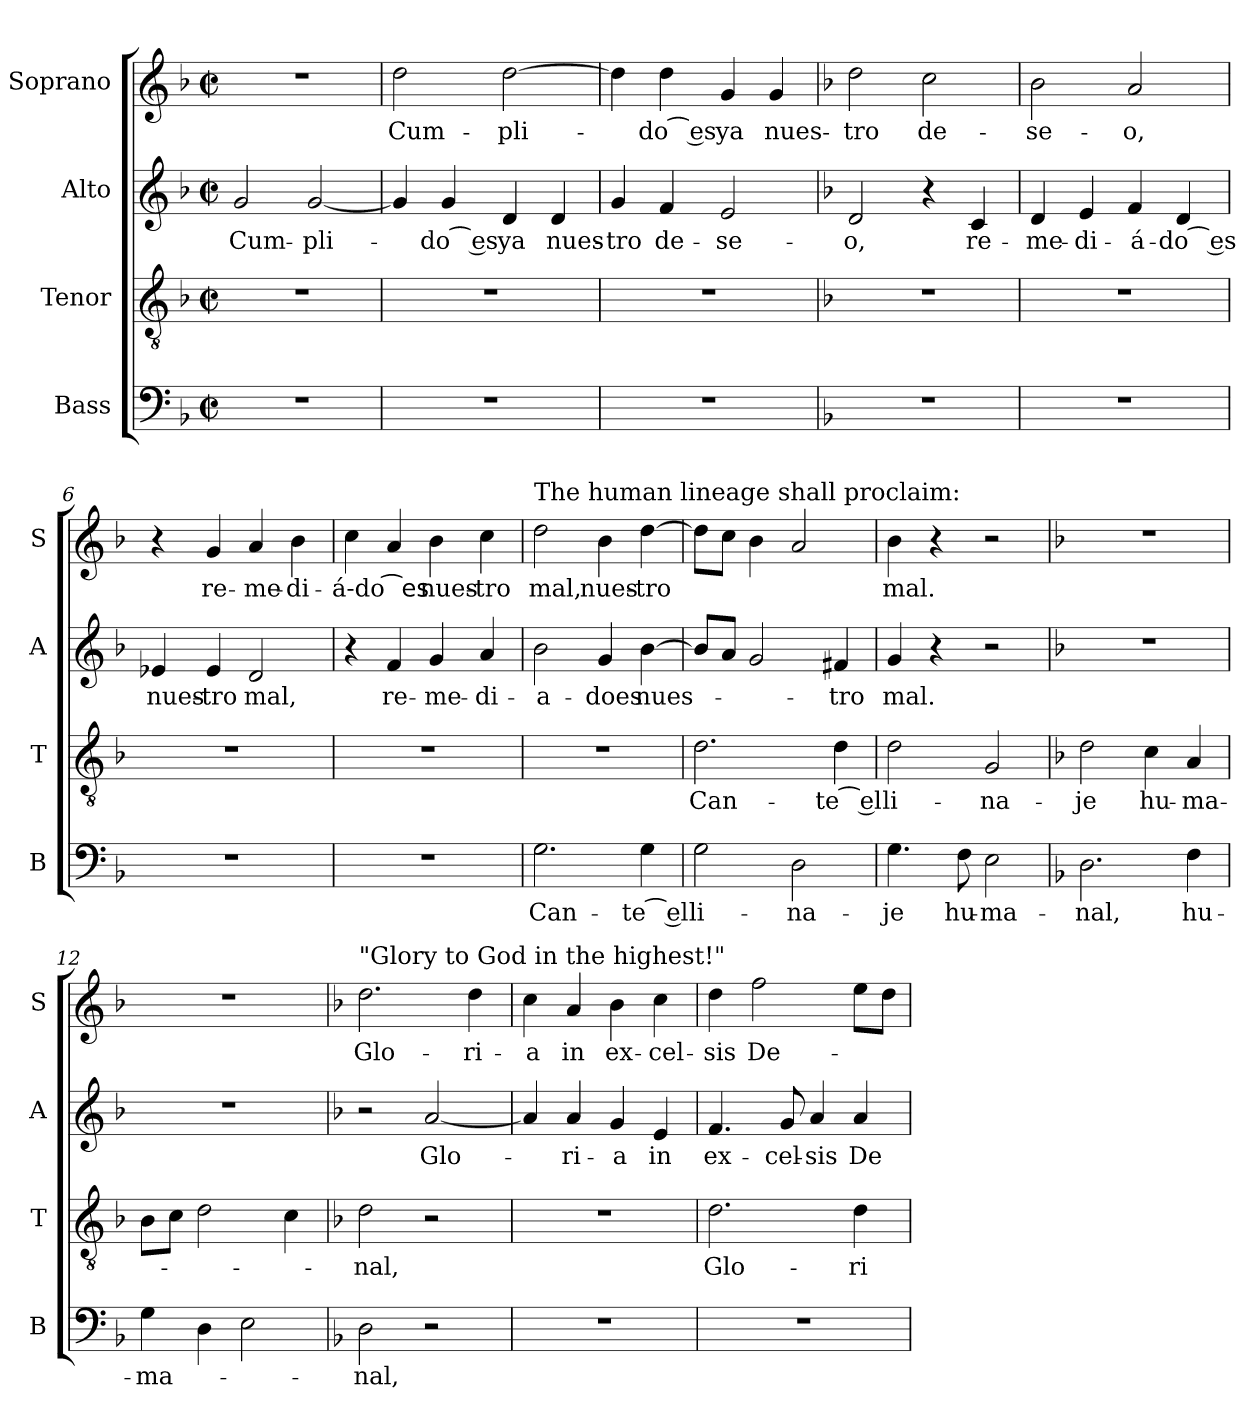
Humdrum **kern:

**kern	**text	**kern	**text	**kern	**text	**kern	**text
*part4	*part4	*part3	*part3	*part2	*part2	*part1	*part1
*staff4	*staff4	*staff3	*staff3	*staff2	*staff2	*staff1	*staff1
*I"Bass	*	*I"Tenor	*	*I"Alto	*	*I"Soprano	*
*I'B	*	*I'T	*	*I'A	*	*I'S	*
!!LO:PB:g=z
*stria5	*	*stria5	*	*stria5	*	*stria5	*
*clefF4	*	*clefGv2	*	*clefG2	*	*clefG2	*
*k[b-]	*	*k[b-]	*	*k[b-]	*	*k[b-]	*
*F:	*	*F:	*	*F:	*	*F:	*
*M2/2	*	*M2/2	*	*M2/2	*	*M2/2	*
*met(c|)	*	*met(c|)	*	*met(c|)	*	*met(c|)	*
=1	=1	=1	=1	=1	=1	=1	=1
!	!	!	!	!	!LO:LY:b:cj	!	!
1r	.	1r	.	2g/	Cum-	1r	.
!	!	!	!	!	!LO:LY:b:cj	!	!
.	.	.	.	[<2g/	-pli-	.	.
=2	=2	=2	=2	=2	=2	=2	=2
!	!	!	!	!	!	!	!LO:LY:b:cj
1r	.	1r	.	4g/]	.	2dd\	Cum-
!	!	!	!	!	!LO:LY:b:rj	!	!
.	.	.	.	4g/	-do⁀ es	.	.
!	!	!	!	!	!LO:LY:b:cj	!	!LO:LY:b:cj
.	.	.	.	4d/	ya	[>2dd\	-pli-
!	!	!	!	!	!LO:LY:b:cj	!	!
.	.	.	.	4d/	nues-	.	.
=3	=3	=3	=3	=3	=3	=3	=3
!	!	!	!	!	!LO:LY:b:cj	!	!
1r	.	1r	.	4g/	-tro	4dd\]	.
!	!	!	!	!	!LO:LY:b:cj	!	!LO:LY:b:rj
.	.	.	.	4f/	de-	4dd\	-do⁀ es
!	!	!	!	!	!LO:LY:b:cj	!	!LO:LY:b:cj
.	.	.	.	2e/	-se-	4g/	ya
!	!	!	!	!	!	!	!LO:LY:b:cj
.	.	.	.	.	.	4g/	nues-
=4	=4	=4	=4	=4	=4	=4	=4
*	*	*	*	*k[b-]	*	*	*
*	*	*	*	*F:	*	*	*
!	!	!	!	!	!LO:LY:b:cj	!	!LO:LY:b:cj
1r	.	1r	.	2d/	-o,	2dd\	-tro
!	!	!	!	!	!	!	!LO:LY:b:cj
.	.	.	.	4r	.	2cc\	de-
!	!	!	!	!	!LO:LY:b:cj	!	!
.	.	.	.	4c/	re-	.	.
=5	=5	=5	=5	=5	=5	=5	=5
!	!	!	!	!	!LO:LY:b:cj	!	!LO:LY:b:cj
1r	.	1r	.	4d/	-me-	2b-\	-se-
!	!	!	!	!	!LO:LY:b:cj	!	!
.	.	.	.	4e/	-di-	.	.
!	!	!	!	!	!LO:LY:b:cj	!	!LO:LY:b:cj
.	.	.	.	4f/	-á-	2a/	-o,
!	!	!	!	!	!LO:LY:b:rj	!	!
.	.	.	.	4d/	-do⁀ es	.	.
!!LO:LB:g=z
=6	=6	=6	=6	=6	=6	=6	=6
!	!	!	!	!	!LO:LY:b:cj	!	!
1r	.	1r	.	4e-/	nues-	4r	.
!	!	!	!	!	!LO:LY:b:rj	!	!LO:LY:b:cj
.	.	.	.	4e-/	-tro	4g/	re-
!	!	!	!	!	!LO:LY:b:cj	!	!LO:LY:b:cj
.	.	.	.	2d/	mal,	4a/	-me-
!	!	!	!	!	!	!	!LO:LY:b:cj
.	.	.	.	.	.	4b-\	-di-
=7	=7	=7	=7	=7	=7	=7	=7
!	!	!	!	!	!	!	!LO:LY:b
1r	.	1r	.	4r	.	4cc\	-á-do
!	!	!	!	!	!LO:LY:b:cj	!	!LO:LY:b:cj
.	.	.	.	4f/	re-	4a/	⁀es
!	!	!	!	!	!LO:LY:b:cj	!	!LO:LY:b:cj
.	.	.	.	4g/	-me-	4b-\	nues-
!	!	!	!	!	!LO:LY:b:cj	!	!LO:LY:b:rj
.	.	.	.	4a/	-di-	4cc\	-tro
=8	=8	=8	=8	=8	=8	=8	=8
!	!	!	!	!	!	!LO:TX:a:t=The human lineage shall proclaim&colon;	!
!	!LO:LY:b:cj	!	!	!	!LO:LY:b:cj	!	!LO:LY:b:cj
2.G\	Can-	1r	.	2b-\	-a-	2dd\	mal,
!	!	!	!	!	!LO:LY:b:cj	!	!LO:LY:b:cj
.	.	.	.	4g/	-does	4b-\	nues-
!	!LO:LY:b:rj	!	!	!	!LO:LY:b:cj	!	!LO:LY:b:cj
4G\	-te⁀ el	.	.	[>4b-\	nues-	[>4dd\	-tro
=9	=9	=9	=9	=9	=9	=9	=9
!	!LO:LY:b:cj	!	!LO:LY:b:cj	!	!	!	!
2G\	li-	2.d\	Can-	8b-/L]	.	8dd\L]	.
.	.	.	.	8a/J	.	8cc\J	.
.	.	.	.	2g/	.	4b-\	.
!	!LO:LY:b:cj	!	!	!	!	!	!
2D\	-na-	.	.	.	.	2a/	.
!	!	!	!LO:LY:b:rj	!	!LO:LY:b:cj	!	!
.	.	4d\	-te⁀ el	4f#/	-tro	.	.
=10	=10	=10	=10	=10	=10	=10	=10
!	!LO:LY:b:cj	!	!LO:LY:b:cj	!	!LO:LY:b:cj	!	!LO:LY:b:cj
4.G\	-je	2d\	li-	4g/	mal.	4b-\	mal.
.	.	.	.	4r	.	4r	.
!	!LO:LY:b	!	!	!	!	!	!
8F\	hu-	.	.	.	.	.	.
!	!LO:LY:b:rj	!	!LO:LY:b:cj	!	!	!	!
2E\	-ma-	2G/	-na-	2r	.	2r	.
=11	=11	=11	=11	=11	=11	=11	=11
*k[b-]	*	*	*	*	*	*	*
*F:	*	*	*	*	*	*	*
!	!LO:LY:b:cj	!	!LO:LY:b:cj	!	!	!	!
2.D\	-nal,	2d\	-je	1r	.	1r	.
!	!	!	!LO:LY:b	!	!	!	!
.	.	4c\	hu-	.	.	.	.
!	!LO:LY:b:cj	!	!LO:LY:b:rj	!	!	!	!
4F\	hu-	4A/	-ma-	.	.	.	.
!!LO:LB:g=z
=12	=12	=12	=12	=12	=12	=12	=12
!	!LO:LY:b:cj	!	!	!	!	!	!
4G\	-ma-	8B-\L	.	1r	.	1r	.
.	.	8c\J	.	.	.	.	.
4D\	.	2d\	.	.	.	.	.
2E\	.	.	.	.	.	.	.
.	.	4c\	.	.	.	.	.
=13	=13	=13	=13	=13	=13	=13	=13
*k[b-]	*	*	*	*	*	*	*
*F:	*	*	*	*	*	*	*
!	!	!	!	!	!	!LO:TX:a:t="Glory to God in the highest!"	!
!	!LO:LY:b:cj	!	!LO:LY:b:cj	!	!	!	!LO:LY:b:cj
2D\	-nal,	2d\	-nal,	2r	.	2.dd\	Glo-
!	!	!	!	!	!LO:LY:b:cj	!	!
2r	.	2r	.	[<2a/	Glo-	.	.
!	!	!	!	!	!	!	!LO:LY:b:cj
.	.	.	.	.	.	4dd\	-ri-
=14	=14	=14	=14	=14	=14	=14	=14
!	!	!	!	!	!	!	!LO:LY:b:cj
1r	.	1r	.	4a/]	.	4cc\	-a
!	!	!	!	!	!LO:LY:b:cj	!	!LO:LY:b:cj
.	.	.	.	4a/	-ri-	4a/	in
!	!	!	!	!	!LO:LY:b:cj	!	!LO:LY:b:cj
.	.	.	.	4g/	-a	4b-\	ex-
!	!	!	!	!	!LO:LY:b:cj	!	!LO:LY:b:cj
.	.	.	.	4e/	in	4cc\	-cel-
=15	=15	=15	=15	=15	=15	=15	=15
!	!	!	!LO:LY:b:cj	!	!LO:LY:b:cj	!	!LO:LY:b:cj
1r	.	2.d\	Glo-	4.f/	ex-	4dd\	-sis
!	!	!	!	!	!	!	!LO:LY:b:cj
.	.	.	.	.	.	2ff\	De-
!	!	!	!	!	!LO:LY:b	!	!
.	.	.	.	8g/	-cel-	.	.
!	!	!	!	!	!LO:LY:b:rj	!	!
.	.	.	.	4a/	-sis	.	.
!	!	!	!LO:LY:b:cj	!	!LO:LY:b:cj	!	!
.	.	4d\	-ri-	4a/	De-	8ee\L	.
.	.	.	.	.	.	8dd\J	.
=	=	=	=	=	=	=	=
*-	*-	*-	*-	*-	*-	*-	*-
